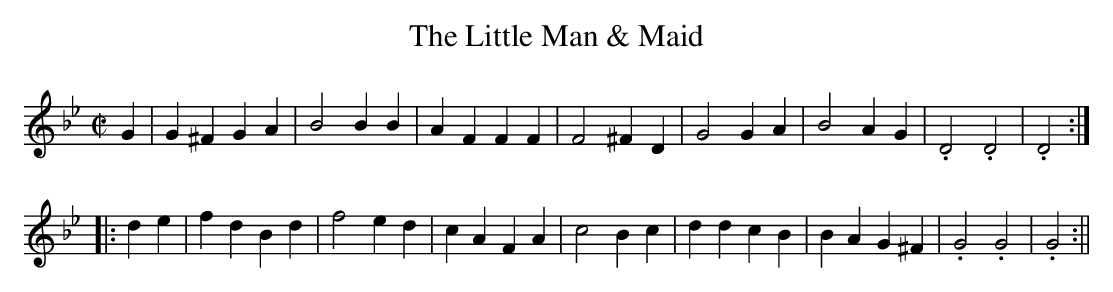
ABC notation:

X:1
T:Little Man & Maid, The
M:C|
L:1/8
K:Gmin
G2|G2^F2 G2A2|B4 B2B2|A2F2 F2F2|F4 ^F2D2|G4 G2A2|B4 A2G2|.D4 .D4|.D4:|
|:d2e2|f2d2B2d2|f4 e2d2|c2A2F2A2|c4 B2c2|d2d2c2B2|B2A2G2^F2|.G4 .G4|.G4:||
